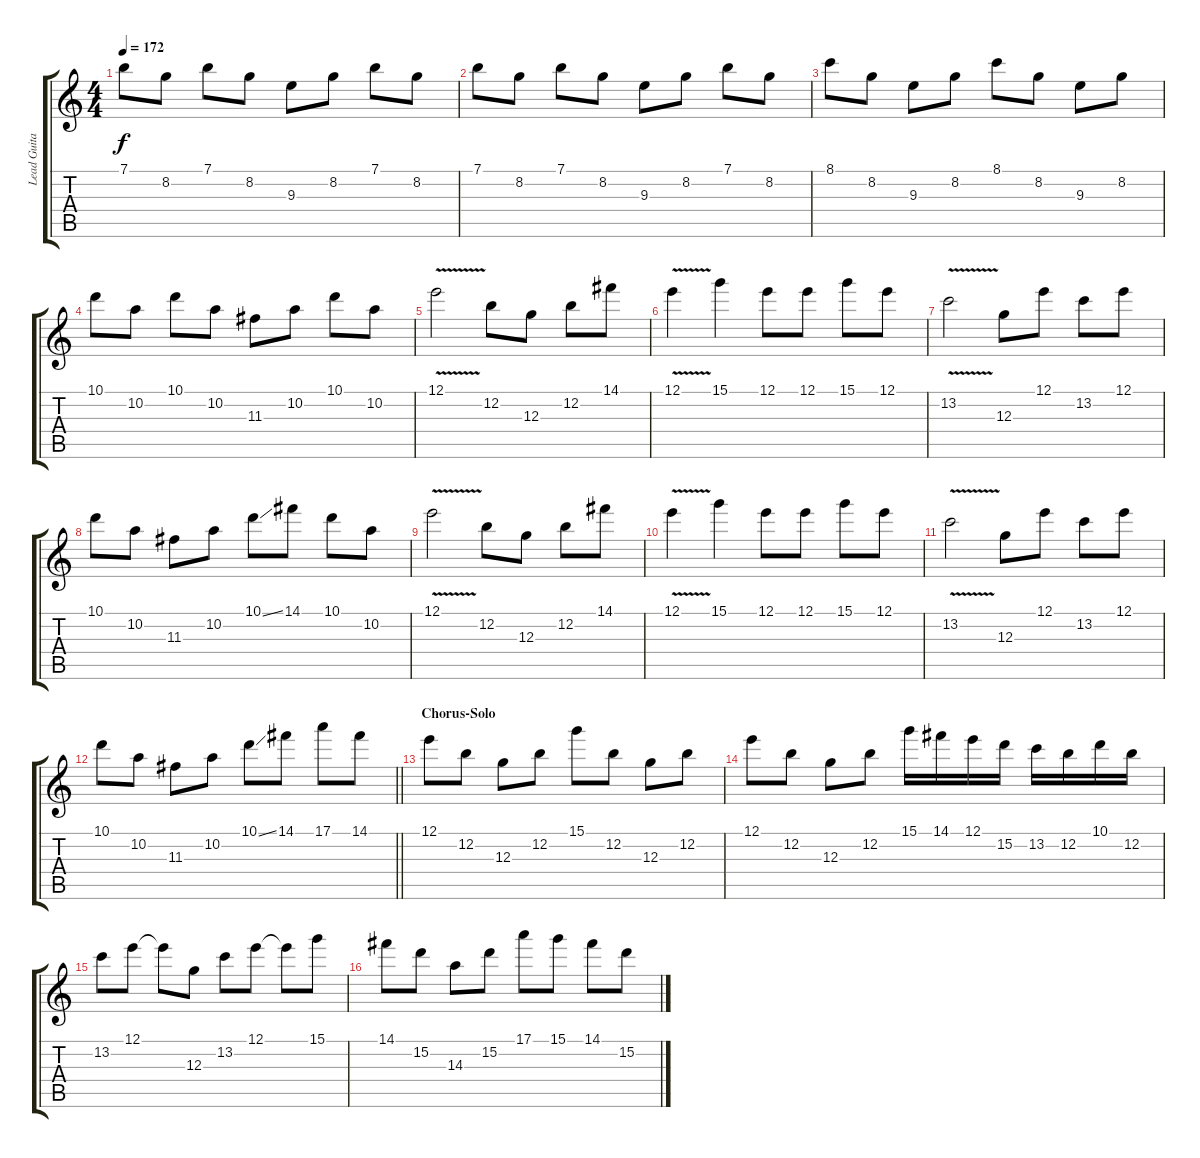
\track ("Lead Guitar" "Lead Guita") {instrument electricguitarjazz}
\staff {score tabs}
\tuning (E4 B3 G3 D3 A2 E2) {hide}
\ts (4 4)
\tempo 172
\clef g2
\ks c
7.1.8{dy f} 8.2.8 7.1.8 8.2.8 9.3.8 8.2.8 7.1.8 8.2.8 |
7.1.8 8.2.8 7.1.8 8.2.8 9.3.8 8.2.8 7.1.8 8.2.8 |
8.1.8 8.2.8 9.3.8 8.2.8 8.1.8 8.2.8 9.3.8 8.2.8 |
10.1.8 10.2.8 10.1.8 10.2.8 11.3.8 10.2.8 10.1.8 10.2.8 |
12.1{v}.2 12.2.8 12.3.8 12.2.8 14.1.8 |
12.1{v}.4 15.1.4 12.1.8 12.1.8 15.1.8 12.1.8 |
13.2{v}.2 12.3.8 12.1.8 13.2.8 12.1.8 |
10.1.8 10.2.8 11.3.8 10.2.8 10.1{ss}.8 14.1.8 10.1.8 10.2.8 |
12.1{v}.2 12.2.8 12.3.8 12.2.8 14.1.8 |
12.1{v}.4 15.1.4 12.1.8 12.1.8 15.1.8 12.1.8 |
13.2{v}.2 12.3.8 12.1.8 13.2.8 12.1.8 |
\barLineRight lightlight
10.1.8 10.2.8 11.3.8 10.2.8 10.1{ss}.8 14.1.8 17.1.8 14.1.8 |
\section ("" "Chorus-Solo")
12.1.8 12.2.8 12.3.8 12.2.8 15.1.8 12.2.8 12.3.8 12.2.8 |
12.1.8 12.2.8 12.3.8 12.2.8 15.1.16 14.1.16 12.1.16 15.2.16 13.2.16 12.2.16 10.1.16 12.2.16 |
13.2.8 12.1.8 12.1{t}.8 12.3.8 13.2.8 12.1.8 12.1{t}.8 15.1.8 |
14.1.8 15.2.8 14.3.8 15.2.8 17.1.8 15.1.8 14.1.8 15.2.8
